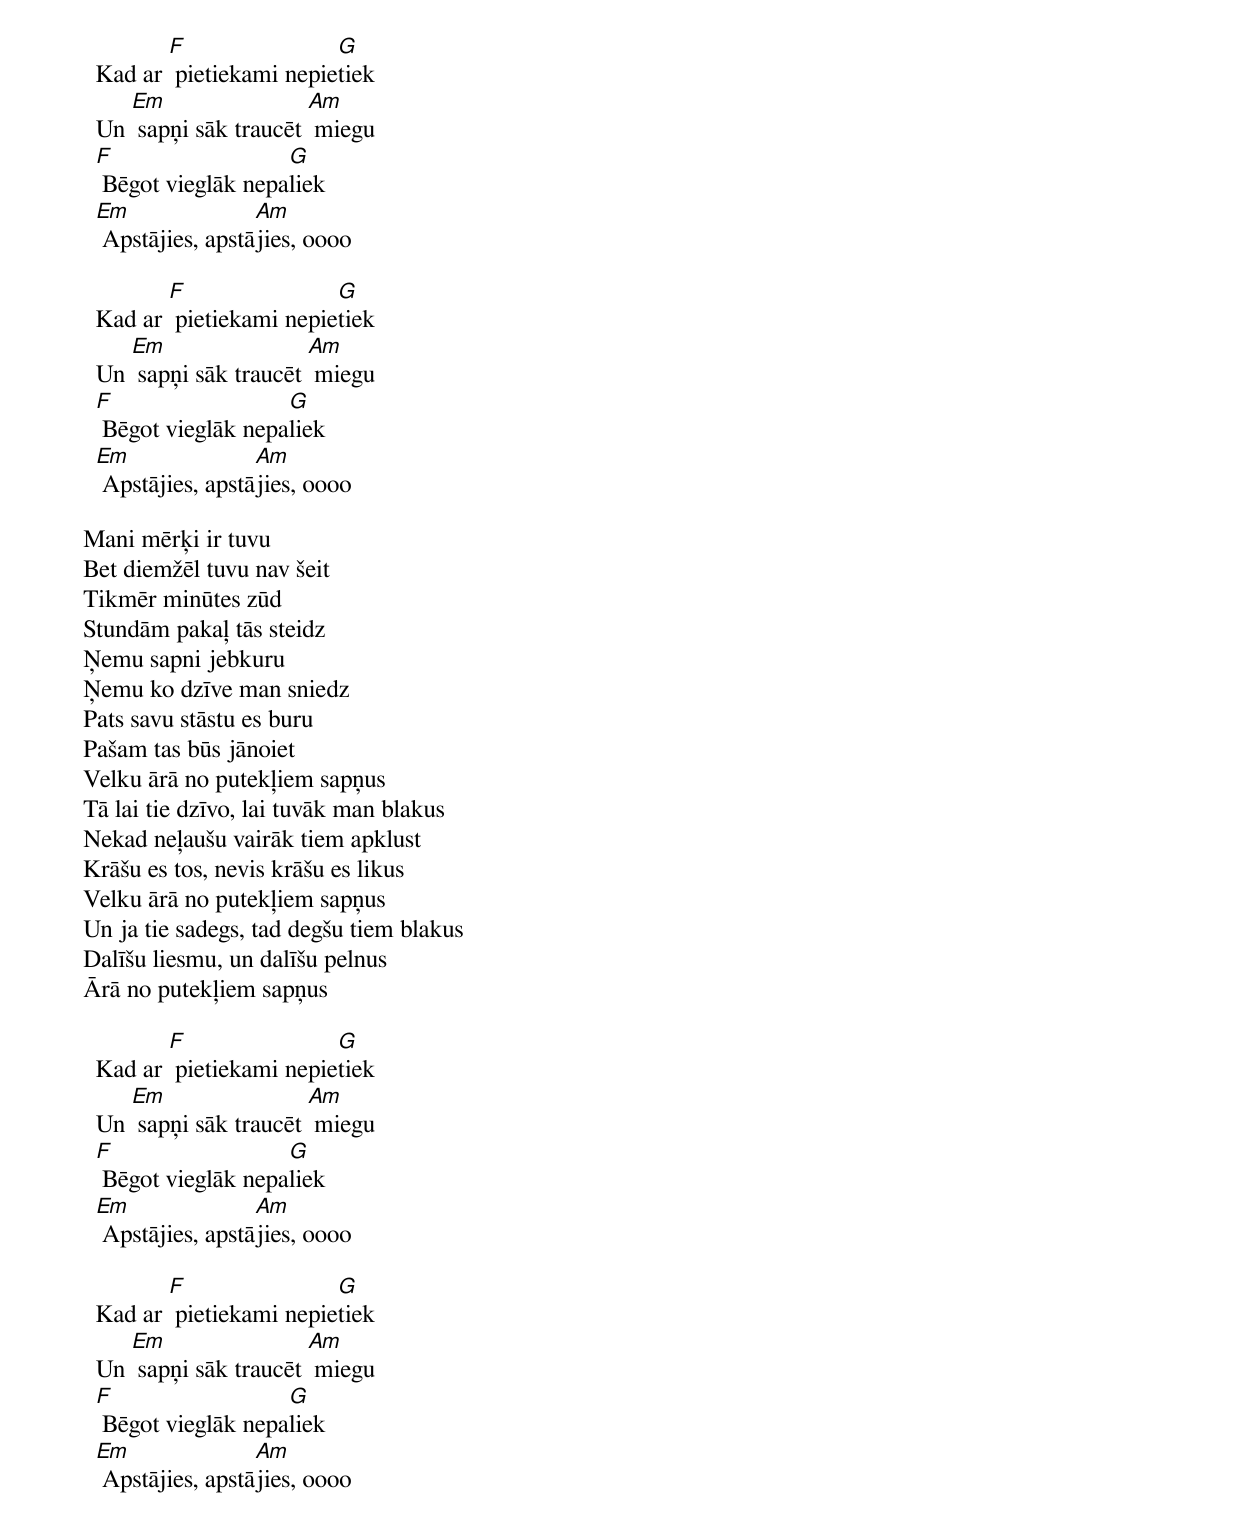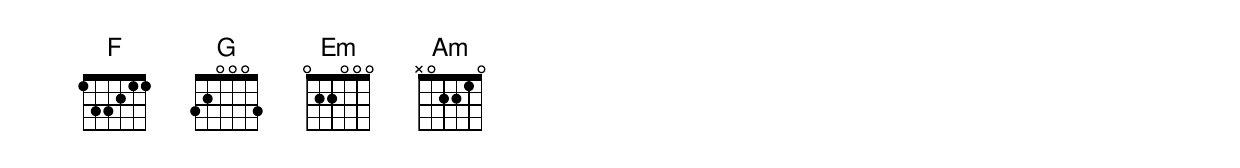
  Kad ar [F] pietiekami nepie[G]tiek
  Un [Em] sapņi sāk traucēt [Am] miegu
  [F] Bēgot vieglāk nepa[G]liek
  [Em] Apstājies, apstā[Am]jies, oooo

  Kad ar [F] pietiekami nepie[G]tiek
  Un [Em] sapņi sāk traucēt [Am] miegu
  [F] Bēgot vieglāk nepa[G]liek
  [Em] Apstājies, apstā[Am]jies, oooo

Mani mērķi ir tuvu
Bet diemžēl tuvu nav šeit
Tikmēr minūtes zūd
Stundām pakaļ tās steidz
Ņemu sapni jebkuru
Ņemu ko dzīve man sniedz
Pats savu stāstu es buru
Pašam tas būs jānoiet
Velku ārā no putekļiem sapņus
Tā lai tie dzīvo, lai tuvāk man blakus
Nekad neļaušu vairāk tiem apklust
Krāšu es tos, nevis krāšu es likus
Velku ārā no putekļiem sapņus
Un ja tie sadegs, tad degšu tiem blakus
Dalīšu liesmu, un dalīšu pelnus
Ārā no putekļiem sapņus

  Kad ar [F] pietiekami nepie[G]tiek
  Un [Em] sapņi sāk traucēt [Am] miegu
  [F] Bēgot vieglāk nepa[G]liek
  [Em] Apstājies, apstā[Am]jies, oooo

  Kad ar [F] pietiekami nepie[G]tiek
  Un [Em] sapņi sāk traucēt [Am] miegu
  [F] Bēgot vieglāk nepa[G]liek
  [Em] Apstājies, apstā[Am]jies, oooo
